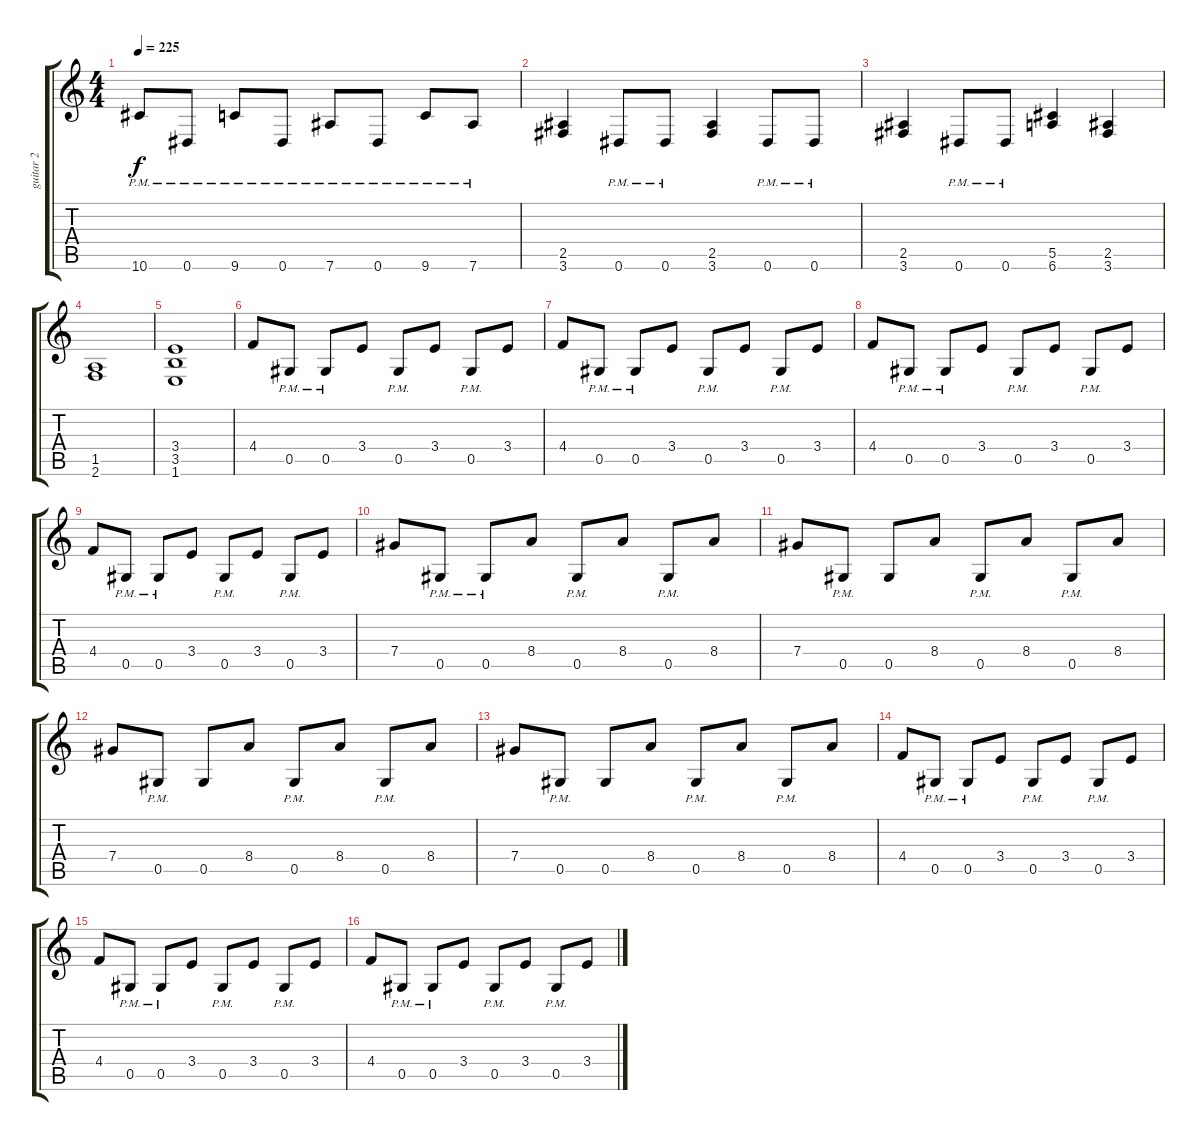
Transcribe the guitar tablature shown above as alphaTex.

\track ("guitar 2" "guitar 2") {instrument distortionguitar}
\staff {score tabs}
\tuning (Eb4 Bb3 Gb3 Db3 Ab2 Eb2) {hide}
\ts (4 4)
\tempo 225
\clef g2
\ks c
10.6{pm}.8{dy f} 0.6{pm}.8 9.6{pm}.8 0.6{pm}.8 7.6{pm}.8 0.6{pm}.8 9.6{pm}.8 7.6{pm}.8 |
(2.5 3.6).4 0.6{pm}.8 0.6{pm}.8 (2.5 3.6).4 0.6{pm}.8 0.6{pm}.8 |
(2.5 3.6).4 0.6{pm}.8 0.6{pm}.8 (5.5 6.6).4 (2.5 3.6).4 |
(1.5 2.6).1 |
(3.4 3.5 1.6).1 |
4.4.8 0.5{pm}.8 0.5{pm}.8 3.4.8 0.5{pm}.8 3.4.8 0.5{pm}.8 3.4.8 |
4.4.8 0.5{pm}.8 0.5{pm}.8 3.4.8 0.5{pm}.8 3.4.8 0.5{pm}.8 3.4.8 |
4.4.8 0.5{pm}.8 0.5{pm}.8 3.4.8 0.5{pm}.8 3.4.8 0.5{pm}.8 3.4.8 |
4.4.8 0.5{pm}.8 0.5{pm}.8 3.4.8 0.5{pm}.8 3.4.8 0.5{pm}.8 3.4.8 |
7.4.8 0.5{pm}.8 0.5{pm}.8 8.4.8 0.5{pm}.8 8.4.8 0.5{pm}.8 8.4.8 |
7.4.8 0.5{pm}.8 0.5.8 8.4.8 0.5{pm}.8 8.4.8 0.5{pm}.8 8.4.8 |
7.4.8 0.5{pm}.8 0.5.8 8.4.8 0.5{pm}.8 8.4.8 0.5{pm}.8 8.4.8 |
7.4.8 0.5{pm}.8 0.5.8 8.4.8 0.5{pm}.8 8.4.8 0.5{pm}.8 8.4.8 |
4.4.8 0.5{pm}.8 0.5{pm}.8 3.4.8 0.5{pm}.8 3.4.8 0.5{pm}.8 3.4.8 |
4.4.8 0.5{pm}.8 0.5{pm}.8 3.4.8 0.5{pm}.8 3.4.8 0.5{pm}.8 3.4.8 |
4.4.8 0.5{pm}.8 0.5{pm}.8 3.4.8 0.5{pm}.8 3.4.8 0.5{pm}.8 3.4.8
